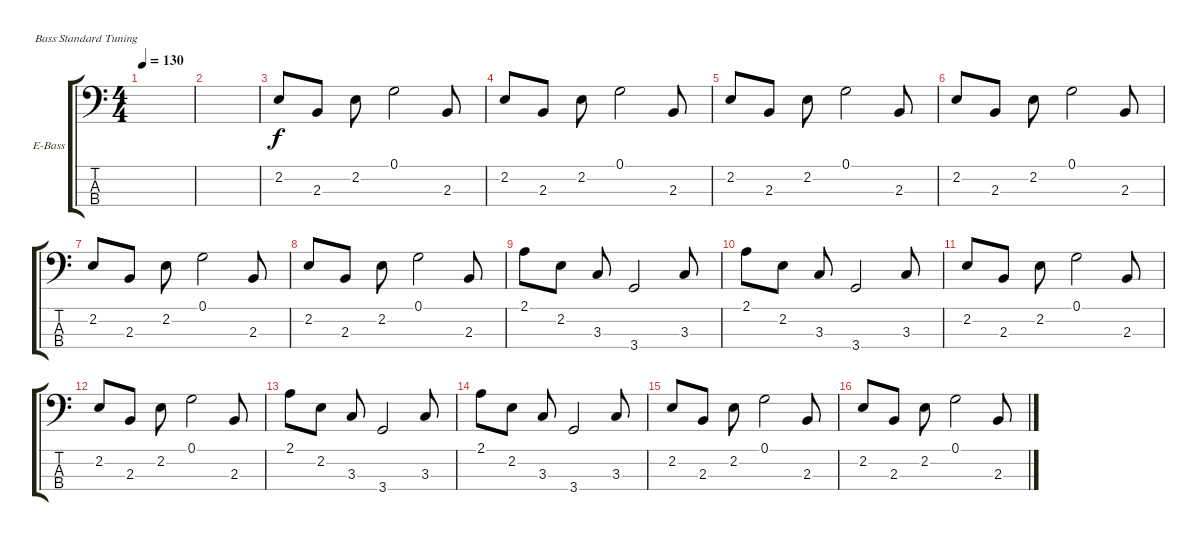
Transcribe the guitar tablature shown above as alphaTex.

\defaultSystemsLayout 4
\bracketExtendMode groupsimilarinstruments
\firstSystemTrackNameOrientation horizontal
\otherSystemsTrackNameOrientation horizontal
\track ("Electric Bass" "E-Bass") {instrument electricbassfinger}
\staff {score tabs}
\tuning (G2 D2 A1 E1)
\ts (4 4)
\tempo 130
\clef f4
\ks c
|
|
2.2.8 2.3.8 2.2.8 0.1.2 2.3.8 |
2.2.8 2.3.8 2.2.8 0.1.2 2.3.8 |
2.2.8 2.3.8 2.2.8 0.1.2 2.3.8 |
2.2.8 2.3.8 2.2.8 0.1.2 2.3.8 |
2.2.8 2.3.8 2.2.8 0.1.2 2.3.8 |
2.2.8 2.3.8 2.2.8 0.1.2 2.3.8 |
2.1.8 2.2.8 3.3.8 3.4.2 3.3.8 |
2.1.8 2.2.8 3.3.8 3.4.2 3.3.8 |
2.2.8 2.3.8 2.2.8 0.1.2 2.3.8 |
2.2.8 2.3.8 2.2.8 0.1.2 2.3.8 |
2.1.8 2.2.8 3.3.8 3.4.2 3.3.8 |
2.1.8 2.2.8 3.3.8 3.4.2 3.3.8 |
2.2.8 2.3.8 2.2.8 0.1.2 2.3.8 |
2.2.8 2.3.8 2.2.8 0.1.2 2.3.8
